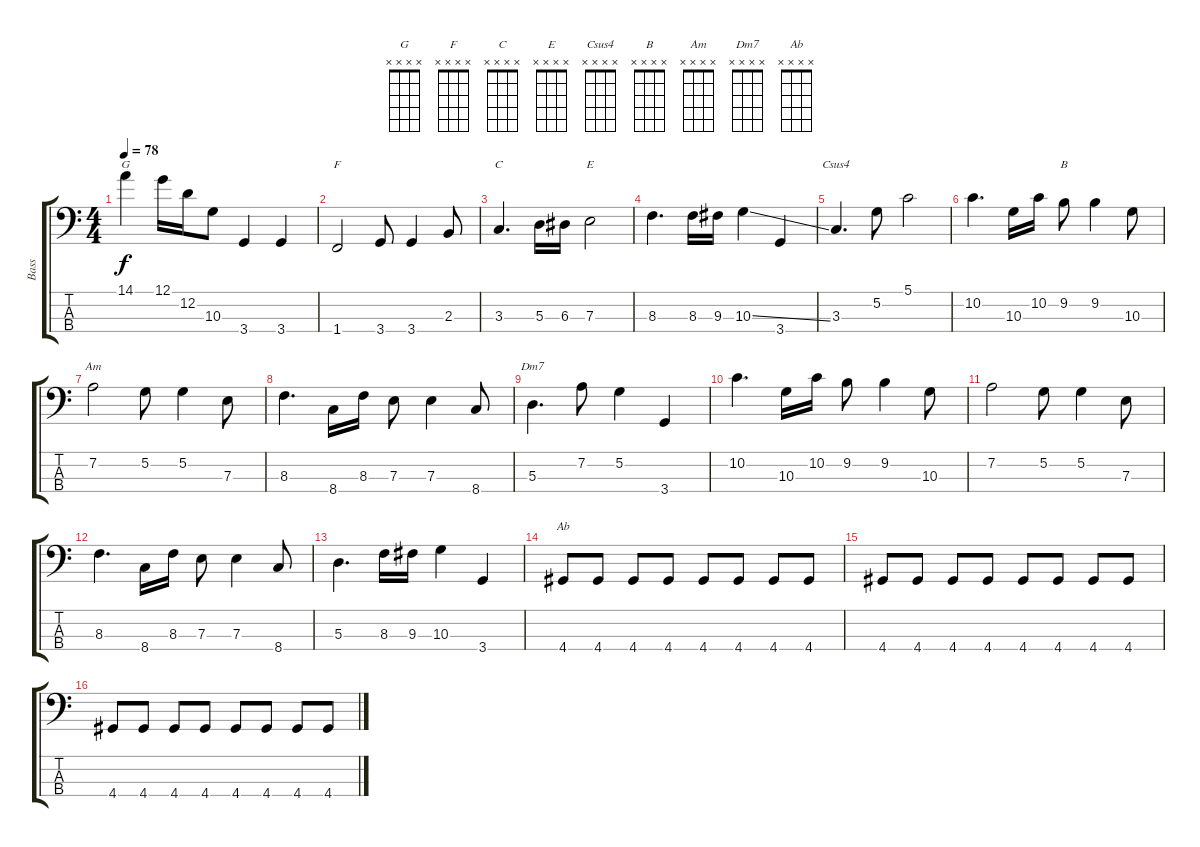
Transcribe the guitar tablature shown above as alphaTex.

\track ("Bass" "Bass") {instrument electricbassfinger}
\staff {score tabs}
\tuning (G2 D2 A1 E1) {hide}
\chord ("G" x x x x)
\chord ("F" x x x x)
\chord ("C" x x x x)
\chord ("E" x x x x)
\chord ("Csus4" x x x x)
\chord ("B" x x x x)
\chord ("Am" x x x x)
\chord ("Dm7" x x x x)
\chord ("Ab" x x x x)
\ts (4 4)
\tempo 78
\clef f4
\ks c
14.1{t}.4{ch "G" dy f} 12.1.16 12.2.16 10.3.8 3.4.4 3.4.4 |
1.4.2{ch "F"} 3.4.8 3.4.4 2.3.8 |
3.3.4{d ch "C"} 5.3.16 6.3.16 7.3.2{ch "E"} |
8.3.4{d} 8.3.16 9.3.16 10.3{ss}.4 3.4.4 |
3.3.4{d ch "Csus4"} 5.2.8 5.1.2 |
10.2.4{d} 10.3.16 10.2.16 9.2.8{ch "B"} 9.2.4 10.3.8 |
7.2.2{ch "Am"} 5.2.8 5.2.4 7.3.8 |
8.3.4{d} 8.4.16 8.3.16 7.3.8 7.3.4 8.4.8 |
5.3.4{d ch "Dm7"} 7.2.8 5.2.4 3.4.4 |
10.2.4{d} 10.3.16 10.2.16 9.2.8 9.2.4 10.3.8 |
7.2.2 5.2.8 5.2.4 7.3.8 |
8.3.4{d} 8.4.16 8.3.16 7.3.8 7.3.4 8.4.8 |
5.3.4{d} 8.3.16 9.3.16 10.3.4 3.4.4 |
4.4.8{ch "Ab"} 4.4.8 4.4.8 4.4.8 4.4.8 4.4.8 4.4.8 4.4.8 |
4.4.8 4.4.8 4.4.8 4.4.8 4.4.8 4.4.8 4.4.8 4.4.8 |
4.4.8 4.4.8 4.4.8 4.4.8 4.4.8 4.4.8 4.4.8 4.4.8
